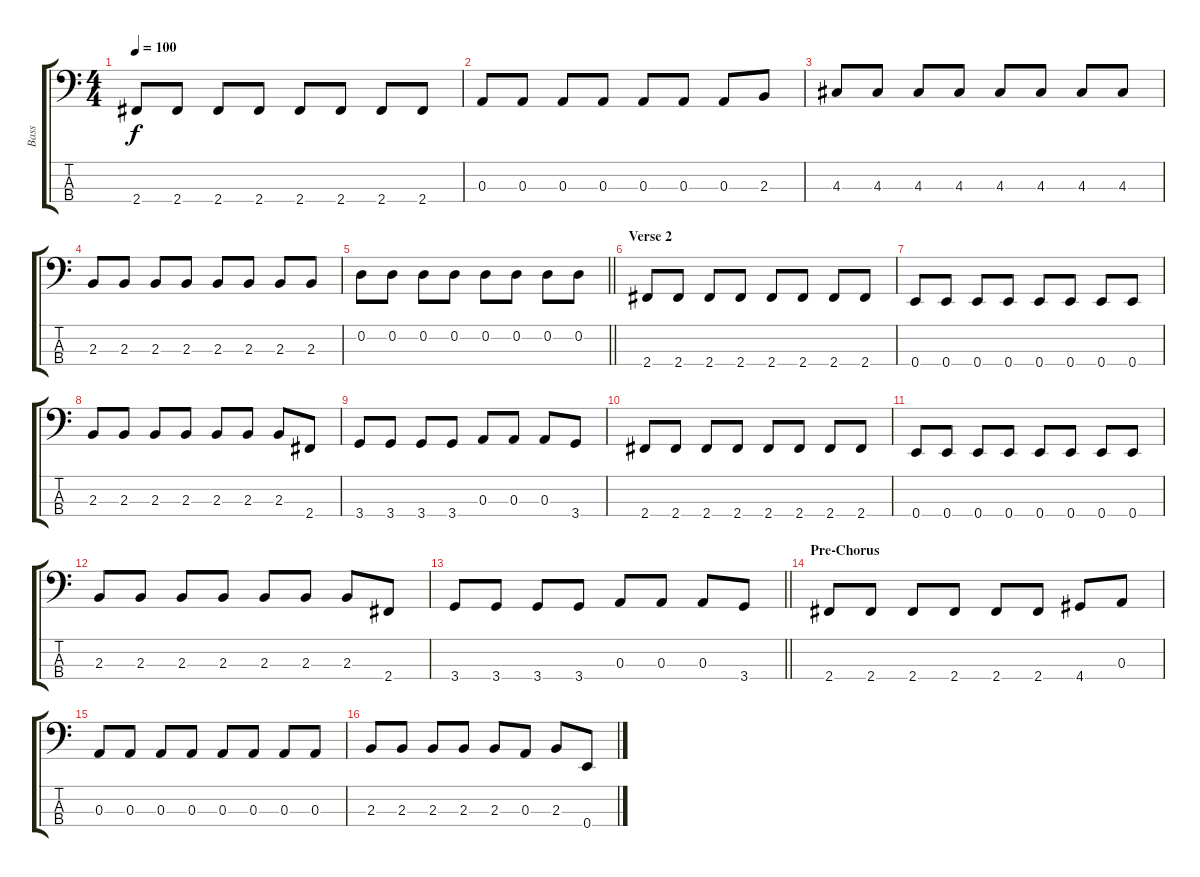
\track ("Bass" "Bass") {instrument electricbasspick}
\staff {score tabs}
\tuning (G2 D2 A1 E1) {hide}
\ts (4 4)
\tempo 100
\clef f4
\ks c
2.4.8{dy f} 2.4.8 2.4.8 2.4.8 2.4.8 2.4.8 2.4.8 2.4.8 |
0.3.8 0.3.8 0.3.8 0.3.8 0.3.8 0.3.8 0.3.8 2.3.8 |
4.3.8 4.3.8 4.3.8 4.3.8 4.3.8 4.3.8 4.3.8 4.3.8 |
2.3.8 2.3.8 2.3.8 2.3.8 2.3.8 2.3.8 2.3.8 2.3.8 |
\barLineRight lightlight
0.2.8 0.2.8 0.2.8 0.2.8 0.2.8 0.2.8 0.2.8 0.2.8 |
\section ("" "Verse 2")
2.4.8 2.4.8 2.4.8 2.4.8 2.4.8 2.4.8 2.4.8 2.4.8 |
0.4.8 0.4.8 0.4.8 0.4.8 0.4.8 0.4.8 0.4.8 0.4.8 |
2.3.8 2.3.8 2.3.8 2.3.8 2.3.8 2.3.8 2.3.8 2.4.8 |
3.4.8 3.4.8 3.4.8 3.4.8 0.3.8 0.3.8 0.3.8 3.4.8 |
2.4.8 2.4.8 2.4.8 2.4.8 2.4.8 2.4.8 2.4.8 2.4.8 |
0.4.8 0.4.8 0.4.8 0.4.8 0.4.8 0.4.8 0.4.8 0.4.8 |
2.3.8 2.3.8 2.3.8 2.3.8 2.3.8 2.3.8 2.3.8 2.4.8 |
\barLineRight lightlight
3.4.8 3.4.8 3.4.8 3.4.8 0.3.8 0.3.8 0.3.8 3.4.8 |
\section ("" "Pre-Chorus")
2.4.8 2.4.8 2.4.8 2.4.8 2.4.8 2.4.8 4.4.8 0.3.8 |
0.3.8 0.3.8 0.3.8 0.3.8 0.3.8 0.3.8 0.3.8 0.3.8 |
2.3.8 2.3.8 2.3.8 2.3.8 2.3.8 0.3.8 2.3.8 0.4.8
